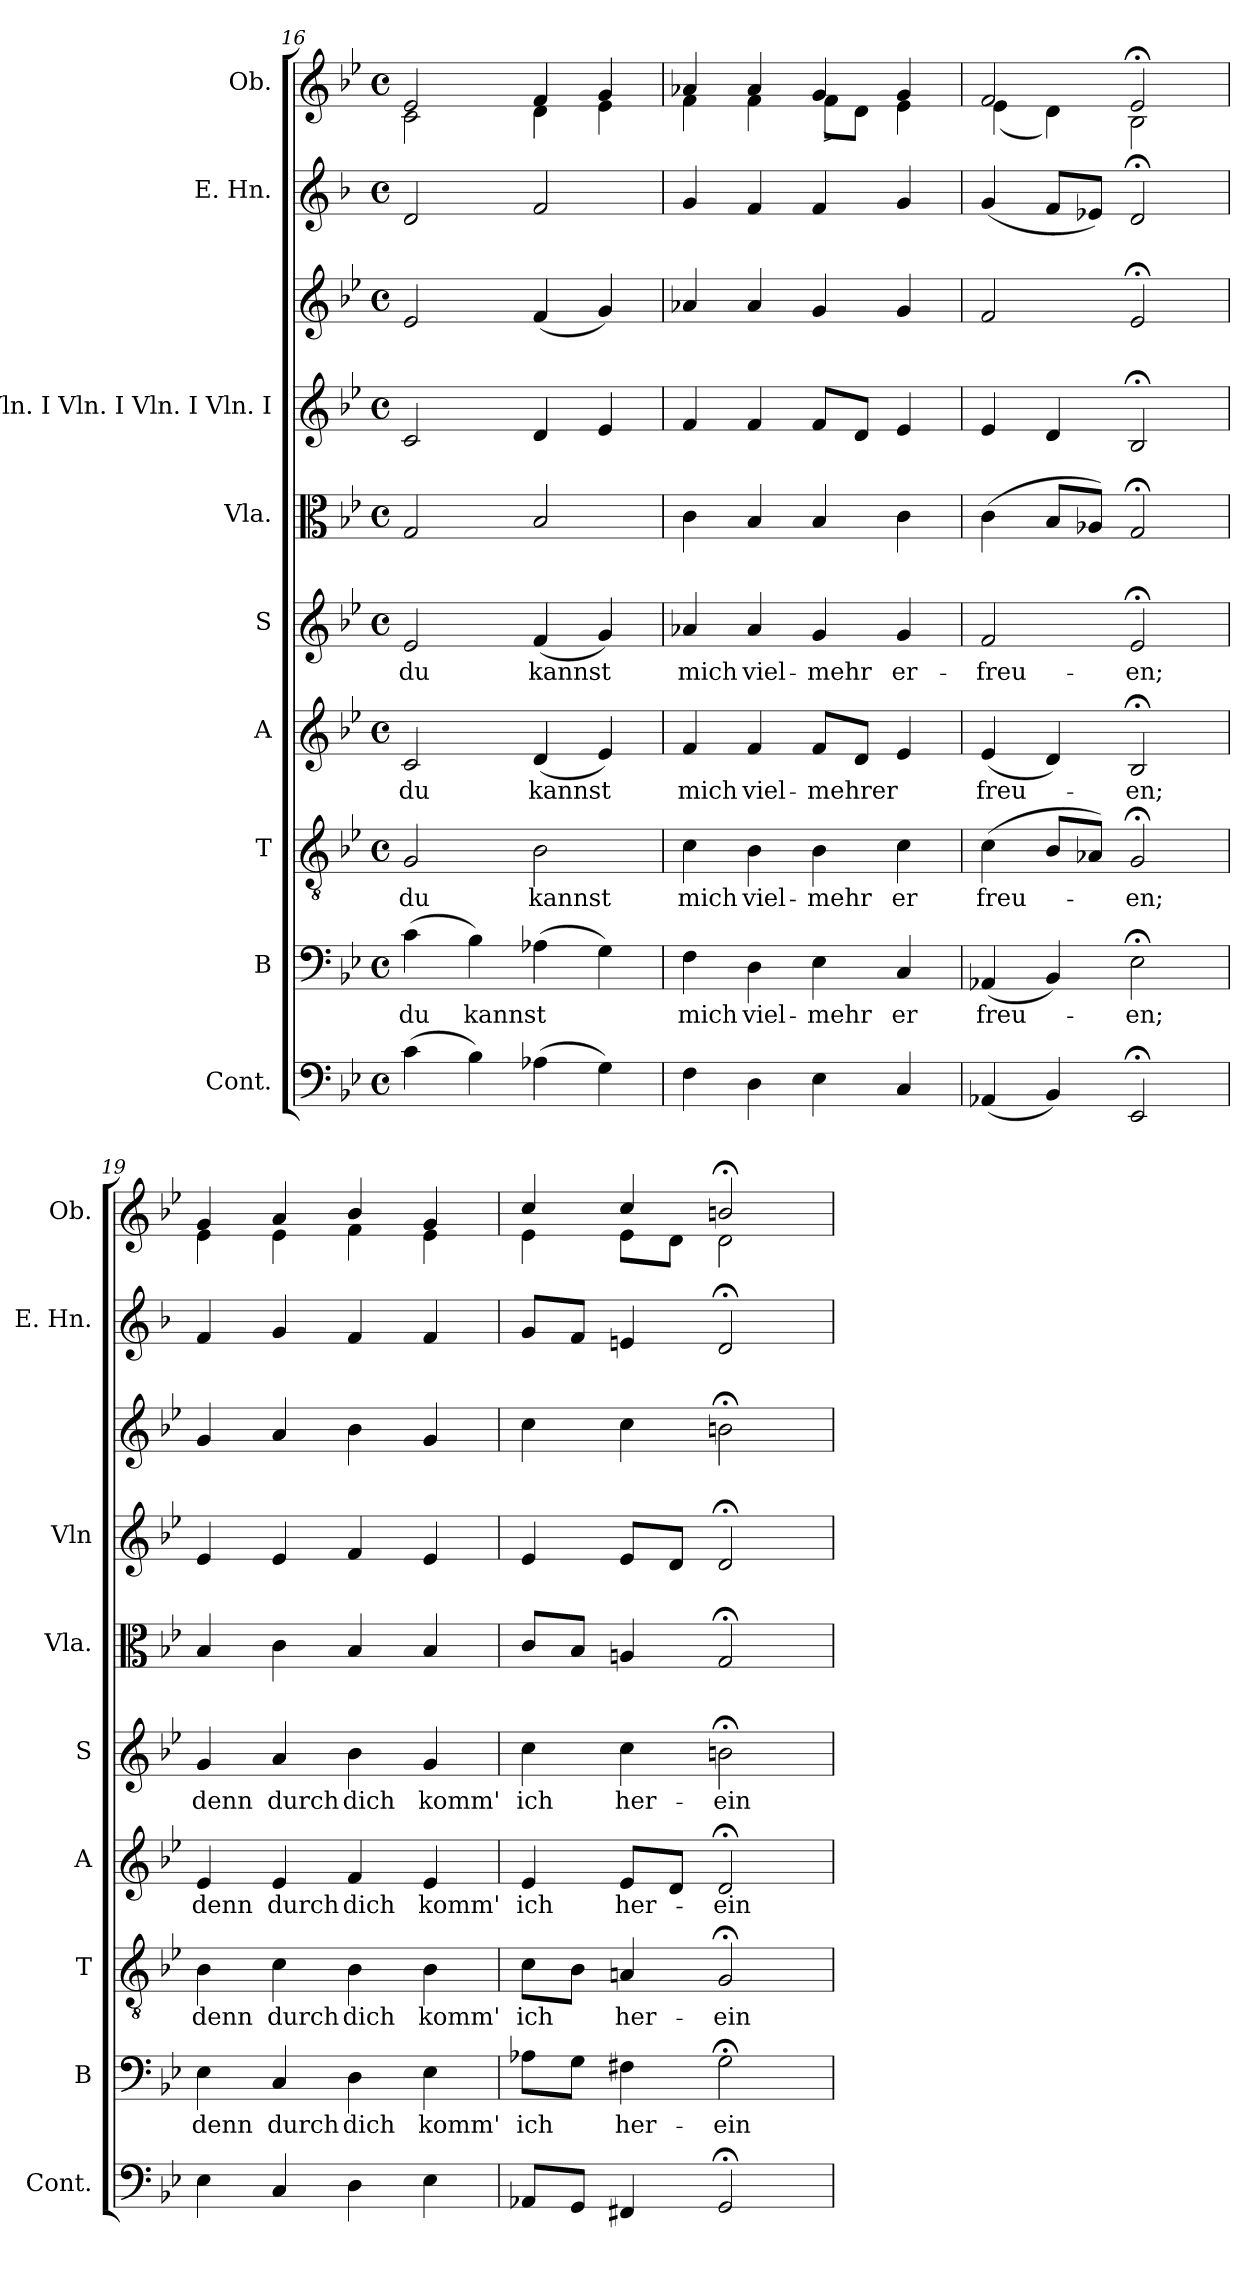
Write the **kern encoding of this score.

**kern	**kern	**text	**kern	**text	**kern	**text	**kern	**text	**kern	**kern	**kern	**kern	**kern
*part9	*part8	*part8	*part7	*part7	*part6	*part6	*part5	*part5	*part4	*part3	*part3	*part2	*part1
*staff10	*staff9	*staff9	*staff8	*staff8	*staff7	*staff7	*staff6	*staff6	*staff5	*staff4	*staff3	*staff2	*staff1
*I"Cont.	*I"B	*	*I"T	*	*I"A	*	*I"S	*	*I"Vla.	*I"Vln. I Vln. I Vln. I Vln. I	*	*I"E. Hn.	*I"Ob.
*I'Cont.	*I'B	*	*I'T	*	*I'A	*	*I'S	*	*I'Vla.	*I'Vln	*	*I'E. Hn.	*I'Ob.
*clefF4	*clefF4	*	*clefGv2	*	*clefG2	*	*clefG2	*	*clefC3	*clefG2	*clefG2	*clefG2	*clefG2
*	*	*	*	*	*	*	*	*	*	*	*	*ITrd-3c-5	*
*k[b-e-]	*k[b-e-]	*	*k[b-e-]	*	*k[b-e-]	*	*k[b-e-]	*	*k[b-e-]	*k[b-e-]	*k[b-e-]	*k[b-e-]	*k[b-e-]
*B-:	*B-:	*	*B-:	*	*B-:	*	*B-:	*	*B-:	*B-:	*B-:	*B-:	*B-:
*M4/4	*M4/4	*	*M4/4	*	*M4/4	*	*M4/4	*	*M4/4	*M4/4	*M4/4	*M4/4	*M4/4
*met(c)	*met(c)	*	*met(c)	*	*met(c)	*	*met(c)	*	*met(c)	*met(c)	*met(c)	*met(c)	*met(c)
=16	=16	=16	=16	=16	=16	=16	=16	=16	=16	=16	=16	=16	=16
!	!	!LO:LY:b	!	!LO:LY:b	!	!LO:LY:b	!	!LO:LY:b	!	!	!	!	!
*	*	*	*	*	*	*	*	*	*	*	*	*	*^
(>4c\	(>4c\	du	2G/	du	2c/	du	2e-/	du	2G/	2c/	2e-/	2g/	2e-/	2c\
!	!	!LO:LY:b	!	!	!	!	!	!	!	!	!	!	!	!
4B-\)	4B-\)	kannst	.	.	.	.	.	.	.	.	.	.	.	.
!	!	!	!	!LO:LY:b	!	!LO:LY:b	!	!LO:LY:b	!	!	!	!	!	!
(>4A-X\	(>4A-X\	.	2B-\	kannst	(<4d/	kannst	(<4f/	kannst	2B-/	4d/	(<4f/	2b-/	4f/	4d\
4G\)	4G\)	.	.	.	4e-/)	.	4g/)	.	.	4e-/	4g/)	.	4g/	4e-\
=17	=17	=17	=17	=17	=17	=17	=17	=17	=17	=17	=17	=17	=17	=17
!	!	!LO:LY:b	!	!LO:LY:b	!	!LO:LY:b	!	!LO:LY:b	!	!	!	!	!	!
4F\	4F\	mich	4c\	mich	4f/	mich	4a-X/	mich	4c\	4f/	4a-X/	4cc/	4a-X/	4f\
!	!	!LO:LY:b	!	!LO:LY:b	!	!LO:LY:b	!	!LO:LY:b	!	!	!	!	!	!
4D\	4D\	viel-	4B-\	viel-	4f/	viel-	4a-/	viel-	4B-/	4f/	4a-/	4b-/	4a-/	4f\
!	!	!LO:LY:b	!	!LO:LY:b	!	!LO:LY:b	!	!LO:LY:b	!	!	!	!	!	!
4E-\	4E-\	-mehr	4B-\	-mehr	8f/L	-mehrer	4g/	-mehr	4B-/	8f/L	4g/	4b-/	4g/	8f^<\L
.	.	.	.	.	8d/J	.	.	.	.	8d/J	.	.	.	8d\J
!	!	!LO:LY:b	!	!LO:LY:b	!	!	!	!LO:LY:b	!	!	!	!	!	!
4C/	4C/	er	4c\	er	4e-/	.	4g/	er-	4c\	4e-/	4g/	4cc/	4g/	4e-\
=18	=18	=18	=18	=18	=18	=18	=18	=18	=18	=18	=18	=18	=18	=18
!	!	!LO:LY:b	!	!LO:LY:b	!	!LO:LY:b	!	!LO:LY:b	!	!	!	!	!	!
(<4AA-X/	(<4AA-X/	freu-	(>4c\	freu-	(<4e-/	freu-	2f/	-freu-	(>4c\	4e-/	2f/	(<4cc/	2f/	(<4e-\
4BB-/)	4BB-/)	.	8B-/L	.	4d/)	.	.	.	8B-/L	4d/	.	8b-/L	.	4d\)
.	.	.	8A-X/J)	.	.	.	.	.	8A-X/J)	.	.	8a-X/J)	.	.
!	!	!LO:LY:b	!	!LO:LY:b	!	!LO:LY:b	!	!LO:LY:b	!	!	!	!	!	!
2EE-;/	2E-;<\	-en;	2G;/	-en;	2B-;/	-en;	2e-;/	-en;	2G;/	2B-;/	2e-;/	2g;/	2e-;</	2B-\
!!LO:PB:g=z	!!
=19	=19	=19	=19	=19	=19	=19	=19	=19	=19	=19	=19	=19	=19	=19
!	!	!LO:LY:b	!	!LO:LY:b	!	!LO:LY:b	!	!LO:LY:b	!	!	!	!	!	!
4E-\	4E-\	denn	4B-\	denn	4e-/	denn	4g/	denn	4B-/	4e-/	4g/	4b-/	4g/	4e-\
!	!	!LO:LY:b	!	!LO:LY:b	!	!LO:LY:b	!	!LO:LY:b	!	!	!	!	!	!
4C/	4C/	durch	4c\	durch	4e-/	durch	4a/	durch	4c\	4e-/	4a/	4cc/	4a/	4e-\
!	!	!LO:LY:b	!	!LO:LY:b	!	!LO:LY:b	!	!LO:LY:b	!	!	!	!	!	!
4D\	4D\	dich	4B-\	dich	4f/	dich	4b-\	dich	4B-/	4f/	4b-\	4b-/	4b-/	4f\
!	!	!LO:LY:b	!	!LO:LY:b	!	!LO:LY:b	!	!LO:LY:b	!	!	!	!	!	!
4E-\	4E-\	komm'	4B-\	komm'	4e-/	komm'	4g/	komm'	4B-/	4e-/	4g/	4b-/	4g/	4e-\
=20	=20	=20	=20	=20	=20	=20	=20	=20	=20	=20	=20	=20	=20	=20
!	!	!LO:LY:b	!	!LO:LY:b	!	!LO:LY:b	!	!LO:LY:b	!	!	!	!	!	!
8AA-X/L	8A-X\L	ich	8c\L	ich	4e-/	ich	4cc\	ich	8c/L	4e-/	4cc\	8cc/L	4cc/	4e-\
8GG/J	8G\J	.	8B-\J	.	.	.	.	.	8B-/J	.	.	8b-/J	.	.
!	!	!LO:LY:b	!	!LO:LY:b	!	!LO:LY:b	!	!LO:LY:b	!	!	!	!	!	!
4FF#X/	4F#X\	her-	4An/	her-	8e-/L	her-	4cc\	her-	4An/	8e-/L	4cc\	4an/	4cc/	8e-\L
.	.	.	.	.	8d/J	.	.	.	.	8d/J	.	.	.	8d\J
!	!	!LO:LY:b	!	!LO:LY:b	!	!LO:LY:b	!	!LO:LY:b	!	!	!	!	!	!
2GG;/	2G;<\	-ein	2G;/	-ein	2d;/	-ein	2bn;<\	-ein	2G;/	2d;/	2bn;<\	2g;/	2bn;</	2d\
*	*	*	*	*	*	*	*	*	*	*	*	*	*v	*v
=	=	=	=	=	=	=	=	=	=	=	=	=	=
*-	*-	*-	*-	*-	*-	*-	*-	*-	*-	*-	*-	*-	*-
